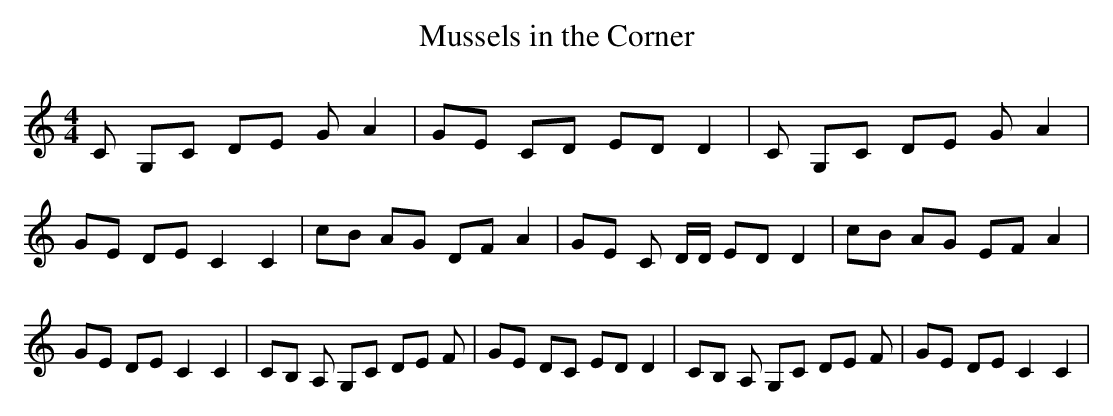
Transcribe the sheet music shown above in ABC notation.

X:1
T:Mussels in the Corner
M:4/4
L:1/8
K:C
 C G,C DE G A2| GE CD ED D2| C G,C DE G A2| GE DE C2 C2| cB AG DF A2|\
 GE C D/2D/2 ED D2| cB AG EF A2| GE DE C2 C2| CB, A, G,C DE F| GE DC ED D2|\
 CB, A, G,C DE F| GE DE C2 C2|
